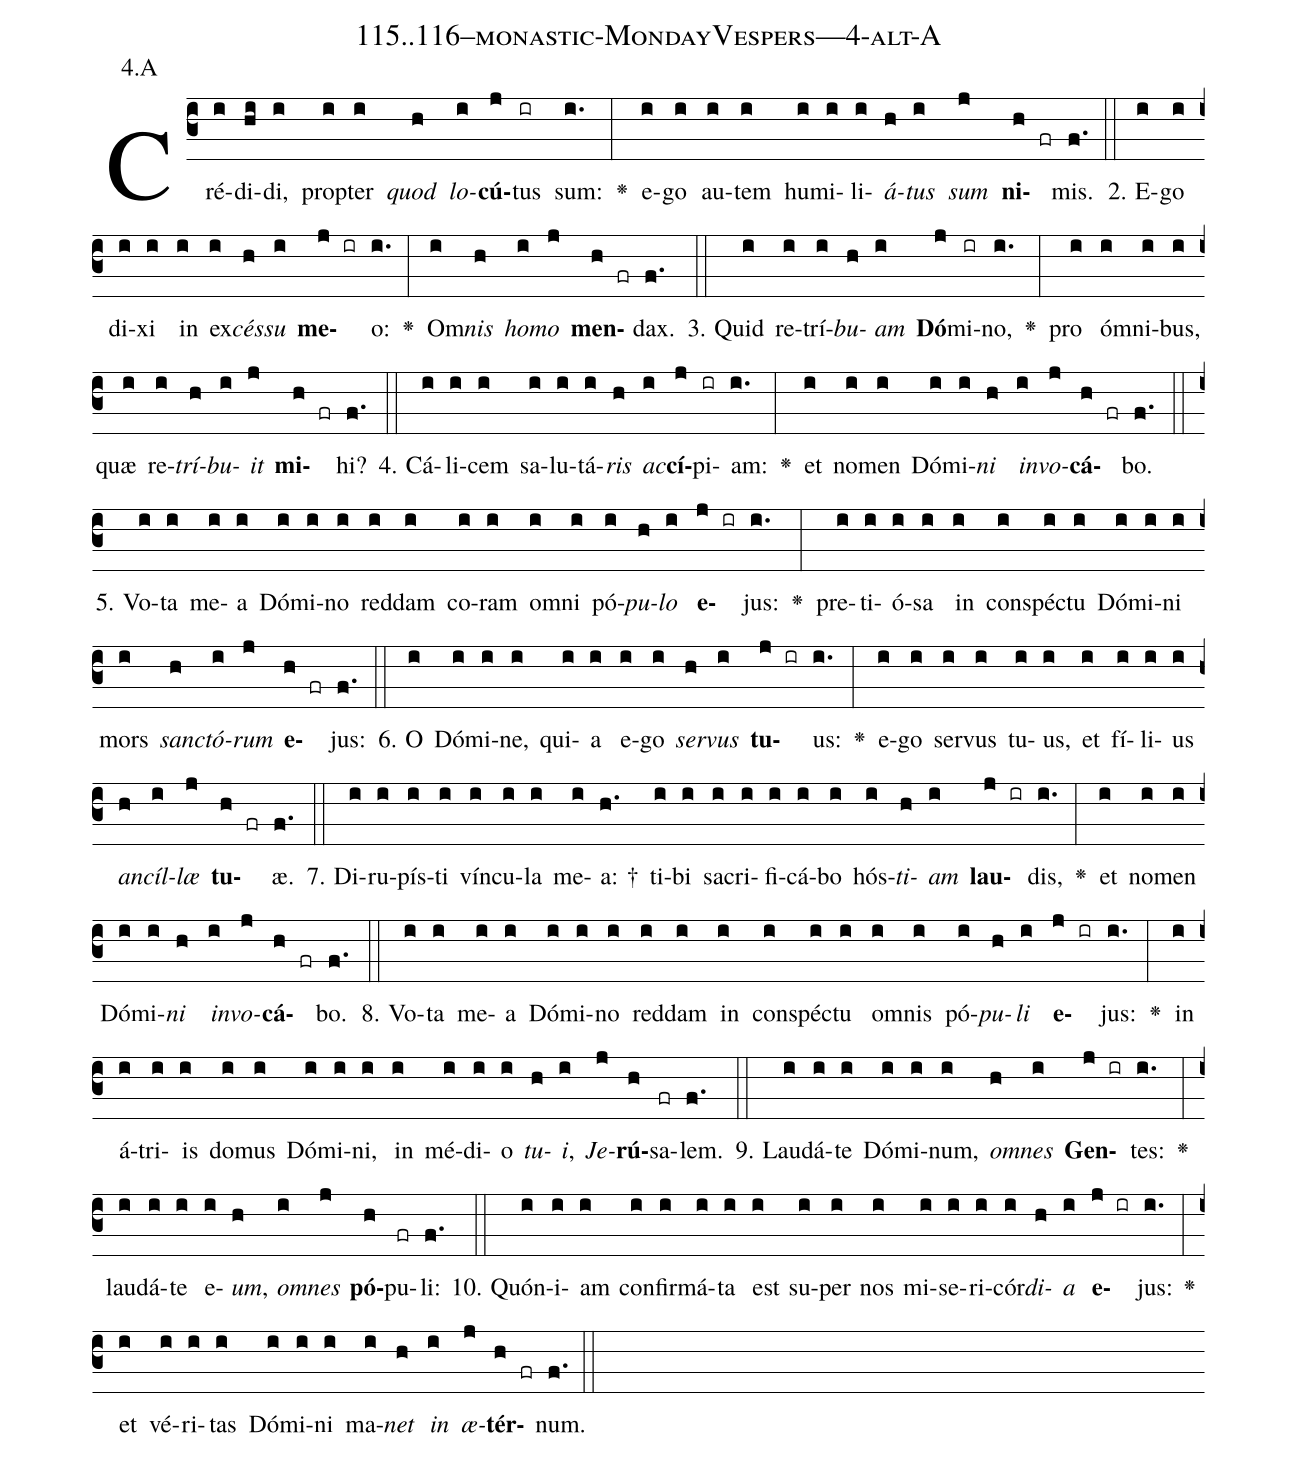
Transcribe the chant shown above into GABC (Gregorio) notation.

name: 115..116--monastic-MondayVespers---4-alt-A;
annotation: 4.A;
%%
(c3)Cré(i)di(hi)di,(i) prop(i)ter(i) <i>quod</i>(h) <i>lo</i>(i)<b>cú</b>(j)tus(ir) sum:(i.) <v>\greheightstar</v>(:) e(i)go(i) au(i)tem(i) hu(i)mi(i)li(i)<i>á</i>(h)<i>tus</i>(i) <i>sum</i>(j) <b>ni</b>(h fr)mis.(f.) (::)
2. E(i)go(i) di(i)xi(i) in(i) ex(i)<i>cés</i>(h)<i>su</i>(i) <b>me</b>(j ir)o:(i.) <v>\greheightstar</v>(:) Om(i)<i>nis</i>(h) <i>ho</i>(i)<i>mo</i>(j) <b>men</b>(h fr)dax.(f.) (::)
3. Quid(i) re(i)trí(i)<i>bu</i>(h)<i>am</i>(i) <b>Dó</b>(j)mi(ir)no,(i.) <v>\greheightstar</v>(:) pro(i) óm(i)ni(i)bus,(i) quæ(i) re(i)<i>trí</i>(h)<i>bu</i>(i)<i>it</i>(j) <b>mi</b>(h fr)hi?(f.) (::)
4. Cá(i)li(i)cem(i) sa(i)lu(i)tá(i)<i>ris</i>(h) <i>ac</i>(i)<b>cí</b>(j)pi(ir)am:(i.) <v>\greheightstar</v>(:) et(i) no(i)men(i) Dó(i)mi(i)<i>ni</i>(h) <i>in</i>(i)<i>vo</i>(j)<b>cá</b>(h fr)bo.(f.) (::)
5. Vo(i)ta(i) me(i)a(i) Dó(i)mi(i)no(i) red(i)dam(i) co(i)ram(i) om(i)ni(i) pó(i)<i>pu</i>(h)<i>lo</i>(i) <b>e</b>(j ir)jus:(i.) <v>\greheightstar</v>(:) pre(i)ti(i)ó(i)sa(i) in(i) con(i)spéc(i)tu(i) Dó(i)mi(i)ni(i) mors(i) <i>sanc</i>(h)<i>tó</i>(i)<i>rum</i>(j) <b>e</b>(h fr)jus:(f.) (::)
6. O(i) Dó(i)mi(i)ne,(i) qui(i)a(i) e(i)go(i) <i>ser</i>(h)<i>vus</i>(i) <b>tu</b>(j ir)us:(i.) <v>\greheightstar</v>(:) e(i)go(i) ser(i)vus(i) tu(i)us,(i) et(i) fí(i)li(i)us(i) <i>an</i>(h)<i>cíl</i>(i)<i>læ</i>(j) <b>tu</b>(h fr)æ.(f.) (::)
7. Di(i)ru(i)pís(i)ti(i) vín(i)cu(i)la(i) me(i)a: †(h.) ti(i)bi(i) sa(i)cri(i)fi(i)cá(i)bo(i) hós(i)<i>ti</i>(h)<i>am</i>(i) <b>lau</b>(j ir)dis,(i.) <v>\greheightstar</v>(:) et(i) no(i)men(i) Dó(i)mi(i)<i>ni</i>(h) <i>in</i>(i)<i>vo</i>(j)<b>cá</b>(h fr)bo.(f.) (::)
8. Vo(i)ta(i) me(i)a(i) Dó(i)mi(i)no(i) red(i)dam(i) in(i) con(i)spéc(i)tu(i) om(i)nis(i) pó(i)<i>pu</i>(h)<i>li</i>(i) <b>e</b>(j ir)jus:(i.) <v>\greheightstar</v>(:) in(i) á(i)tri(i)is(i) do(i)mus(i) Dó(i)mi(i)ni,(i) in(i) mé(i)di(i)o(i) <i>tu</i>(h)<i>i</i>,(i) <i>Je</i>(j)<b>rú</b>(h)sa(fr)lem.(f.) (::)
9. Lau(i)dá(i)te(i) Dó(i)mi(i)num,(i) <i>om</i>(h)<i>nes</i>(i) <b>Gen</b>(j ir)tes:(i.) <v>\greheightstar</v>(:) lau(i)dá(i)te(i) e(i)<i>um</i>,(h) <i>om</i>(i)<i>nes</i>(j) <b>pó</b>(h)pu(fr)li:(f.) (::)
10. Quón(i)i(i)am(i) con(i)fir(i)má(i)ta(i) est(i) su(i)per(i) nos(i) mi(i)se(i)ri(i)cór(i)<i>di</i>(h)<i>a</i>(i) <b>e</b>(j ir)jus:(i.) <v>\greheightstar</v>(:) et(i) vé(i)ri(i)tas(i) Dó(i)mi(i)ni(i) ma(i)<i>net</i>(h) <i>in</i>(i) <i>æ</i>(j)<b>tér</b>(h fr)num.(f.) (::)
